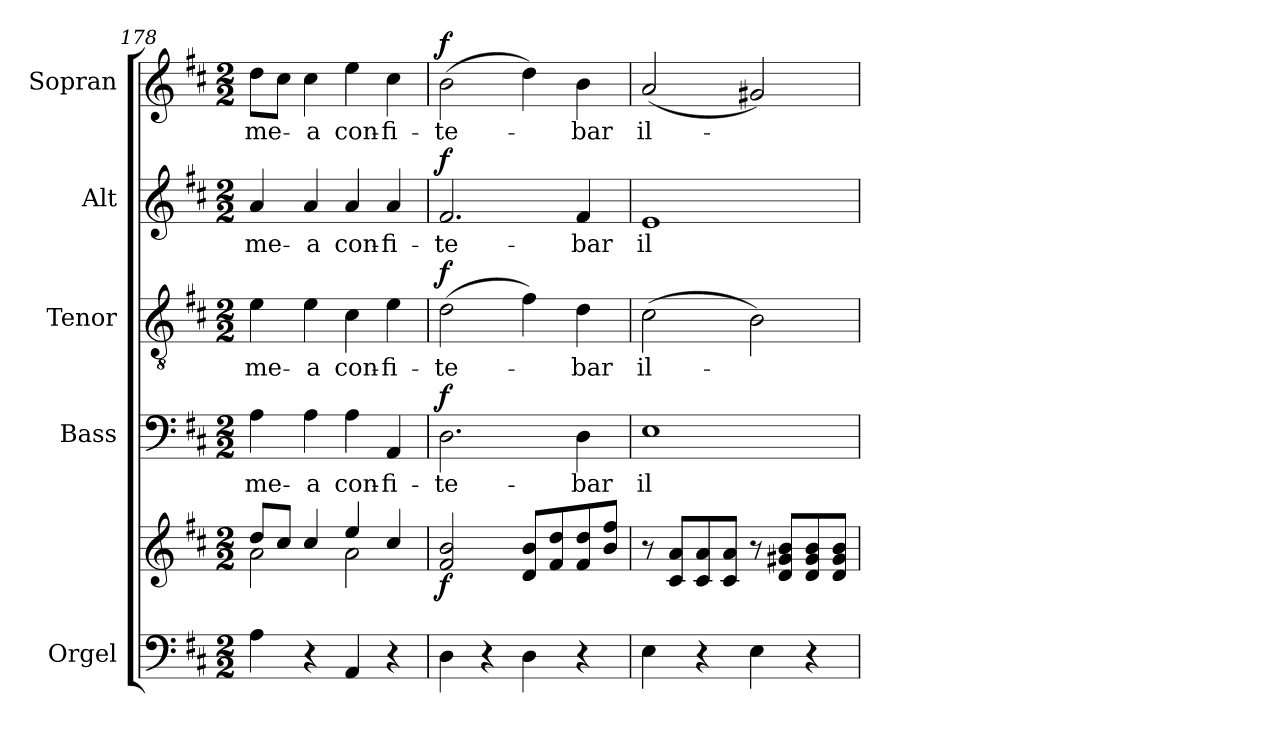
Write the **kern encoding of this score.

**kern	**kern	**dynam	**kern	**text	**dynam	**kern	**text	**dynam	**kern	**text	**dynam	**kern	**text	**dynam
*part5	*part5	*part5	*part4	*part4	*part4	*part3	*part3	*part3	*part2	*part2	*part2	*part1	*part1	*part1
*staff6	*staff5	*staff5/6	*staff4	*staff4	*staff4	*staff3	*staff3	*staff3	*staff2	*staff2	*staff2	*staff1	*staff1	*staff1
*I"Orgel	*	*	*I"Bass	*	*	*I"Tenor	*	*	*I"Alt	*	*	*I"Sopran	*	*
*I'Org.	*	*	*I'B	*	*	*I'T	*	*	*I'A	*	*	*I'S	*	*
*clefF4	*clefG2	*	*clefF4	*	*	*clefGv2	*	*	*clefG2	*	*	*clefG2	*	*
*k[f#c#]	*k[f#c#]	*	*k[f#c#]	*	*	*k[f#c#]	*	*	*k[f#c#]	*	*	*k[f#c#]	*	*
*D:	*D:	*	*D:	*	*	*D:	*	*	*D:	*	*	*D:	*	*
*M2/2	*M2/2	*	*M2/2	*	*	*M2/2	*	*	*M2/2	*	*	*M2/2	*	*
=178	=178	=178	=178	=178	=178	=178	=178	=178	=178	=178	=178	=178	=178	=178
*	*^	*	*	*	*	*	*	*	*	*	*	*	*	*
!	!	!	!	!	!LO:LY:b	!	!	!LO:LY:b	!	!	!LO:LY:b	!	!	!LO:LY:b	!
4A\	8dd/L	2a\	.	4A\	me-	.	4e\	me-	.	4a/	me-	.	8dd\L	me-	.
.	8cc#/J	.	.	.	.	.	.	.	.	.	.	.	8cc#\J	.	.
!	!	!	!	!	!LO:LY:b	!	!	!LO:LY:b	!	!	!LO:LY:b	!	!	!LO:LY:b	!
4r	4cc#/	.	.	4A\	-a	.	4e\	-a	.	4a/	-a	.	4cc#\	-a	.
!	!	!	!	!	!LO:LY:b	!	!	!LO:LY:b	!	!	!LO:LY:b	!	!	!LO:LY:b	!
4AA/	4ee/	2a\	.	4A\	con-	.	4c#\	con-	.	4a/	con-	.	4ee\	con-	.
!	!	!	!	!	!LO:LY:b	!	!	!LO:LY:b	!	!	!LO:LY:b	!	!	!LO:LY:b	!
4r	4cc#/	.	.	4AA/	-fi-	.	4e\	-fi-	.	4a/	-fi-	.	4cc#\	-fi-	.
*	*v	*v	*	*	*	*	*	*	*	*	*	*	*	*	*
=179	=179	=179	=179	=179	=179	=179	=179	=179	=179	=179	=179	=179	=179	=179
!	!	!LO:DY:b	!	!LO:LY:b	!LO:DY:a	!	!LO:LY:b	!LO:DY:a	!	!LO:LY:b	!LO:DY:a	!	!LO:LY:b	!LO:DY:a
4D\	2f#/ 2b/	f	2.D\	-te-	f	(>2d\	-te-	f	2.f#/	-te-	f	(>2b\	-te-	f
4r	.	.	.	.	.	.	.	.	.	.	.	.	.	.
4D\	8d/ 8b/L	.	.	.	.	4f#\)	.	.	.	.	.	4dd\)	.	.
.	8f#/ 8dd/	.	.	.	.	.	.	.	.	.	.	.	.	.
!	!	!	!	!LO:LY:b	!	!	!LO:LY:b	!	!	!LO:LY:b	!	!	!LO:LY:b	!
4r	8f#/ 8dd/	.	4D\	-bar	.	4d\	-bar	.	4f#/	-bar	.	4b\	-bar	.
.	8b/ 8ff#/J	.	.	.	.	.	.	.	.	.	.	.	.	.
=180	=180	=180	=180	=180	=180	=180	=180	=180	=180	=180	=180	=180	=180	=180
!	!	!	!	!LO:LY:b	!	!	!LO:LY:b	!	!	!LO:LY:b	!	!	!LO:LY:b	!
4E\	8r	.	1E	il-	.	(>2c#\	il-	.	1e	il-	.	(<2a/	il-	.
.	8c#/ 8a/L	.	.	.	.	.	.	.	.	.	.	.	.	.
4r	8c#/ 8a/	.	.	.	.	.	.	.	.	.	.	.	.	.
.	8c#/ 8a/J	.	.	.	.	.	.	.	.	.	.	.	.	.
4E\	8r	.	.	.	.	2B\)	.	.	.	.	.	2g#X/)	.	.
.	8d/ 8g#X/ 8b/L	.	.	.	.	.	.	.	.	.	.	.	.	.
4r	8d/ 8g#/ 8b/	.	.	.	.	.	.	.	.	.	.	.	.	.
.	8d/ 8g#/ 8b/J	.	.	.	.	.	.	.	.	.	.	.	.	.
=	=	=	=	=	=	=	=	=	=	=	=	=	=	=
*-	*-	*-	*-	*-	*-	*-	*-	*-	*-	*-	*-	*-	*-	*-
